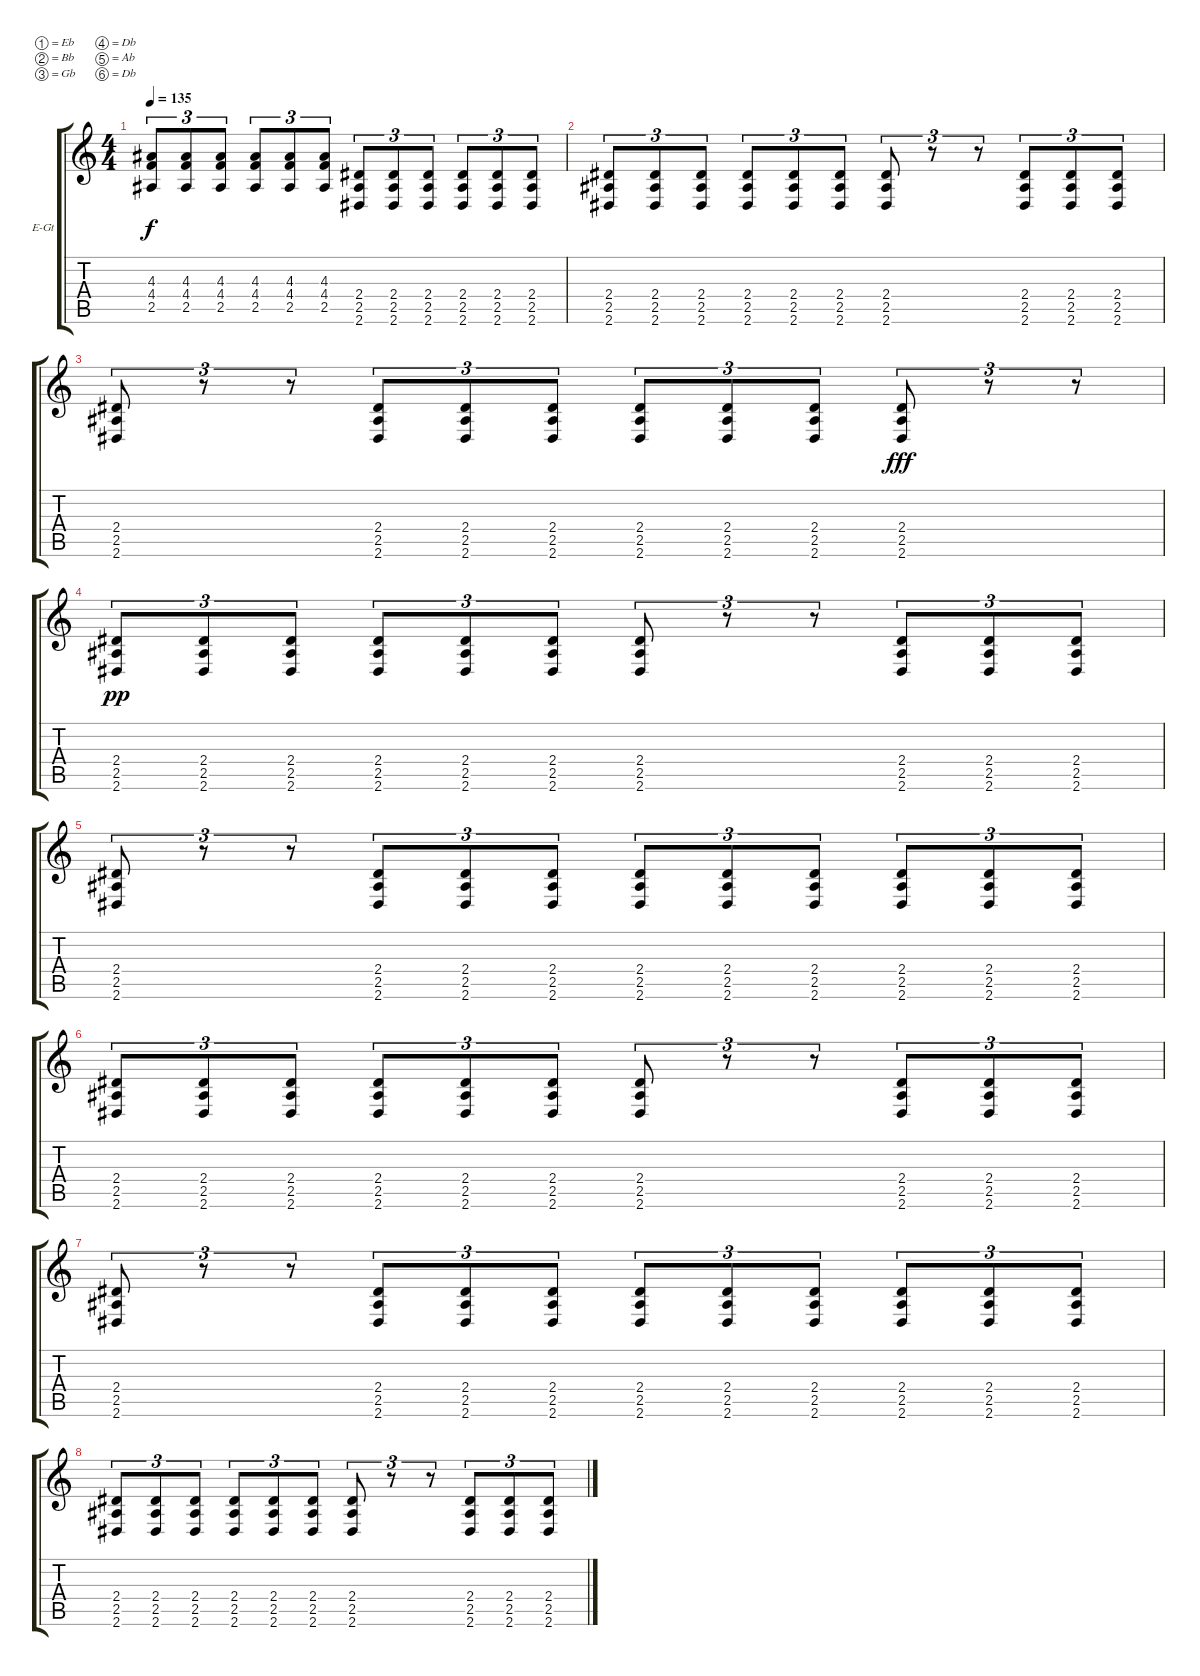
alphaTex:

\bracketExtendMode groupsimilarinstruments
\firstSystemTrackNameOrientation horizontal
\otherSystemsTrackNameOrientation horizontal
\track ("Electric Guitar" "E-Gt") {instrument distortionguitar}
\staff {score tabs}
\tuning (Eb4 Bb3 Gb3 Db3 Ab2 Db2)
\ts (4 4)
\tempo 135
\clef g2
\scale
0.333333
\ks c
(4.3 4.4 2.5).8{tu (3 2) dy f} (4.3 4.4 2.5).8{tu (3 2)} (4.3 4.4 2.5).8{tu (3 2)} (4.3 4.4 2.5).8{tu (3 2)} (4.3 4.4 2.5).8{tu (3 2)} (4.3 4.4 2.5).8{tu (3 2)} (2.4 2.5 2.6).8{tu (3 2)} (2.4 2.5 2.6).8{tu (3 2)} (2.4 2.5 2.6).8{tu (3 2)} (2.4 2.5 2.6).8{tu (3 2)} (2.4 2.5 2.6).8{tu (3 2)} (2.4 2.5 2.6).8{tu (3 2)} |
\scale
0.333333 (2.4 2.5 2.6).8{tu (3 2)} (2.4 2.5 2.6).8{tu (3 2)} (2.4 2.5 2.6).8{tu (3 2)} (2.4 2.5 2.6).8{tu (3 2)} (2.4 2.5 2.6).8{tu (3 2)} (2.4 2.5 2.6).8{tu (3 2)} (2.4 2.5 2.6).8{tu (3 2)} r.8{tu (3 2)} r.8{tu (3 2)} (2.4 2.5 2.6).8{tu (3 2)} (2.4 2.5 2.6).8{tu (3 2)} (2.4 2.5 2.6).8{tu (3 2)} |
\scale
0.333333 (2.4 2.5 2.6).8{tu (3 2)} r.8{tu (3 2)} r.8{tu (3 2)} (2.4 2.5 2.6).8{tu (3 2)} (2.4 2.5 2.6).8{tu (3 2)} (2.4 2.5 2.6).8{tu (3 2)} (2.4 2.5 2.6).8{tu (3 2)} (2.4 2.5 2.6).8{tu (3 2)} (2.4 2.5 2.6).8{tu (3 2)} (2.4 2.5 2.6).8{tu (3 2) dy fff} r.8{tu (3 2)} r.8{tu (3 2)} |
\scale
0.333333 (2.4 2.5 2.6).8{tu (3 2) dy pp} (2.4 2.5 2.6).8{tu (3 2)} (2.4 2.5 2.6).8{tu (3 2)} (2.4 2.5 2.6).8{tu (3 2)} (2.4 2.5 2.6).8{tu (3 2)} (2.4 2.5 2.6).8{tu (3 2)} (2.4 2.5 2.6).8{tu (3 2)} r.8{tu (3 2)} r.8{tu (3 2)} (2.4 2.5 2.6).8{tu (3 2)} (2.4 2.5 2.6).8{tu (3 2)} (2.4 2.5 2.6).8{tu (3 2)} |
\scale
0.333333 (2.4 2.5 2.6).8{tu (3 2)} r.8{tu (3 2)} r.8{tu (3 2)} (2.4 2.5 2.6).8{tu (3 2)} (2.4 2.5 2.6).8{tu (3 2)} (2.4 2.5 2.6).8{tu (3 2)} (2.4 2.5 2.6).8{tu (3 2)} (2.4 2.5 2.6).8{tu (3 2)} (2.4 2.5 2.6).8{tu (3 2)} (2.4 2.5 2.6).8{tu (3 2)} (2.4 2.5 2.6).8{tu (3 2)} (2.4 2.5 2.6).8{tu (3 2)} |
\scale
0.333333 (2.4 2.5 2.6).8{tu (3 2)} (2.4 2.5 2.6).8{tu (3 2)} (2.4 2.5 2.6).8{tu (3 2)} (2.4 2.5 2.6).8{tu (3 2)} (2.4 2.5 2.6).8{tu (3 2)} (2.4 2.5 2.6).8{tu (3 2)} (2.4 2.5 2.6).8{tu (3 2)} r.8{tu (3 2)} r.8{tu (3 2)} (2.4 2.5 2.6).8{tu (3 2)} (2.4 2.5 2.6).8{tu (3 2)} (2.4 2.5 2.6).8{tu (3 2)} |
\scale
0.333333 (2.4 2.5 2.6).8{tu (3 2)} r.8{tu (3 2)} r.8{tu (3 2)} (2.4 2.5 2.6).8{tu (3 2)} (2.4 2.5 2.6).8{tu (3 2)} (2.4 2.5 2.6).8{tu (3 2)} (2.4 2.5 2.6).8{tu (3 2)} (2.4 2.5 2.6).8{tu (3 2)} (2.4 2.5 2.6).8{tu (3 2)} (2.4 2.5 2.6).8{tu (3 2)} (2.4 2.5 2.6).8{tu (3 2)} (2.4 2.5 2.6).8{tu (3 2)} |
\scale
0.333333 (2.4 2.5 2.6).8{tu (3 2)} (2.4 2.5 2.6).8{tu (3 2)} (2.4 2.5 2.6).8{tu (3 2)} (2.4 2.5 2.6).8{tu (3 2)} (2.4 2.5 2.6).8{tu (3 2)} (2.4 2.5 2.6).8{tu (3 2)} (2.4 2.5 2.6).8{tu (3 2)} r.8{tu (3 2)} r.8{tu (3 2)} (2.4 2.5 2.6).8{tu (3 2)} (2.4 2.5 2.6).8{tu (3 2)} (2.4 2.5 2.6).8{tu (3 2)}
